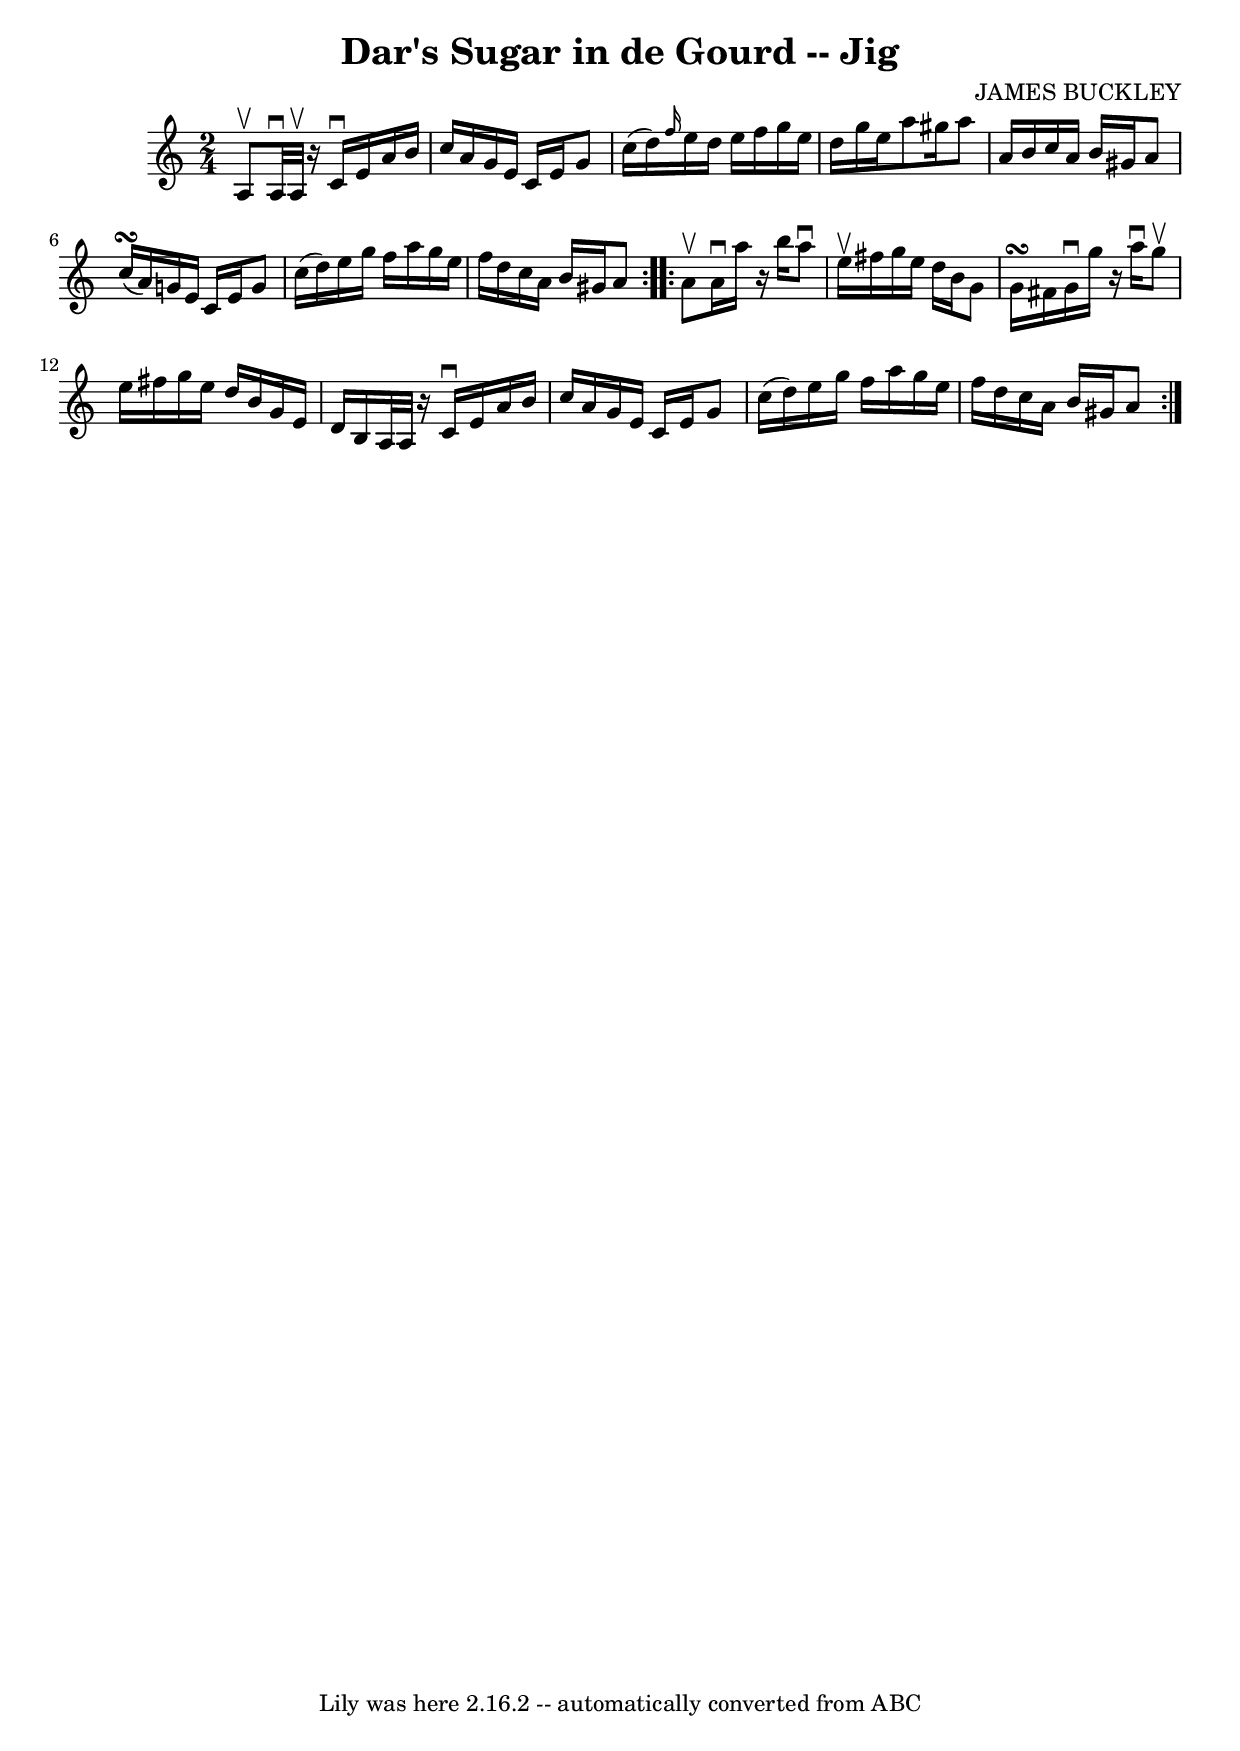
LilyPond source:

\version "2.16.2"
\include "Mammoth.ily"
\header {
  %% book = "Ryan's Mammoth Collection"
 composer = "JAMES BUCKLEY"
 crossRefNumber = "1"
 footnotes = "\\\\118 666"
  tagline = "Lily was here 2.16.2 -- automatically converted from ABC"
  title = "Dar's Sugar in de Gourd -- Jig"

}
voicedefault =  {



  \repeat volta 2 {

    \time 2/4 
    \key a \minor a8^\upbow  |
 a32^\downbow a32^\upbow        r16 c'16^\downbow e'16 a'16 b'16 c''16 a'16     |
 g'16 e'16 c'16 e'16 g'8 c''16 (d''16)    |
    \grace {    
 f''16       } e''16 d''16 e''16 f''16 g''16 e''16 d''16 g''16   |
 e''16 a''8 gs''16 a''8 a'16 b'16    |
 c''16 a'16 b'16 gs'16 a'8 c''16 (\turn a'16)    |
 g'!16 e'16 c'16 e'16 g'8 c''16 (d''16)    |
 e''16 g''16 f''16 a''16 g''16 e''16 f''16 d''16     |
    
 c''16 a'16 b'16 gs'16 a'8  
  }     
  \repeat volta 2 { a'8^\upbow   |
 a'16^\downbow a''16    r16 b''16 a''8^\downbow e''16^\upbow fs''16    |
 g''16 e''16 d''16 b'16 g'8 g'16      \turn fs'16     |
 g'16^\downbow g''16    r16 a''16^\downbow g''8^\upbow e''16 fs''16     |
 g''16 e''16 d''16 b'16 g'16 e'16 d'16 b16     |
 a32 a32    r16 c'16^\downbow e'16 a'16 b'16 c''16 a'16     |
 g'16 e'16 c'16 e'16 g'8 c''16 (d''16)    |
 e''16 g''16 f''16 a''16 g''16 e''16 f''16 d''16     |
 c''16 a'16 b'16   
 gs'16 a'8    
  }   

}

\score{
  <<

    \context Staff="default"
    {
      \voicedefault 
      
    }

  >>
  \layout {
    
  }
  \midi {
  }

}
